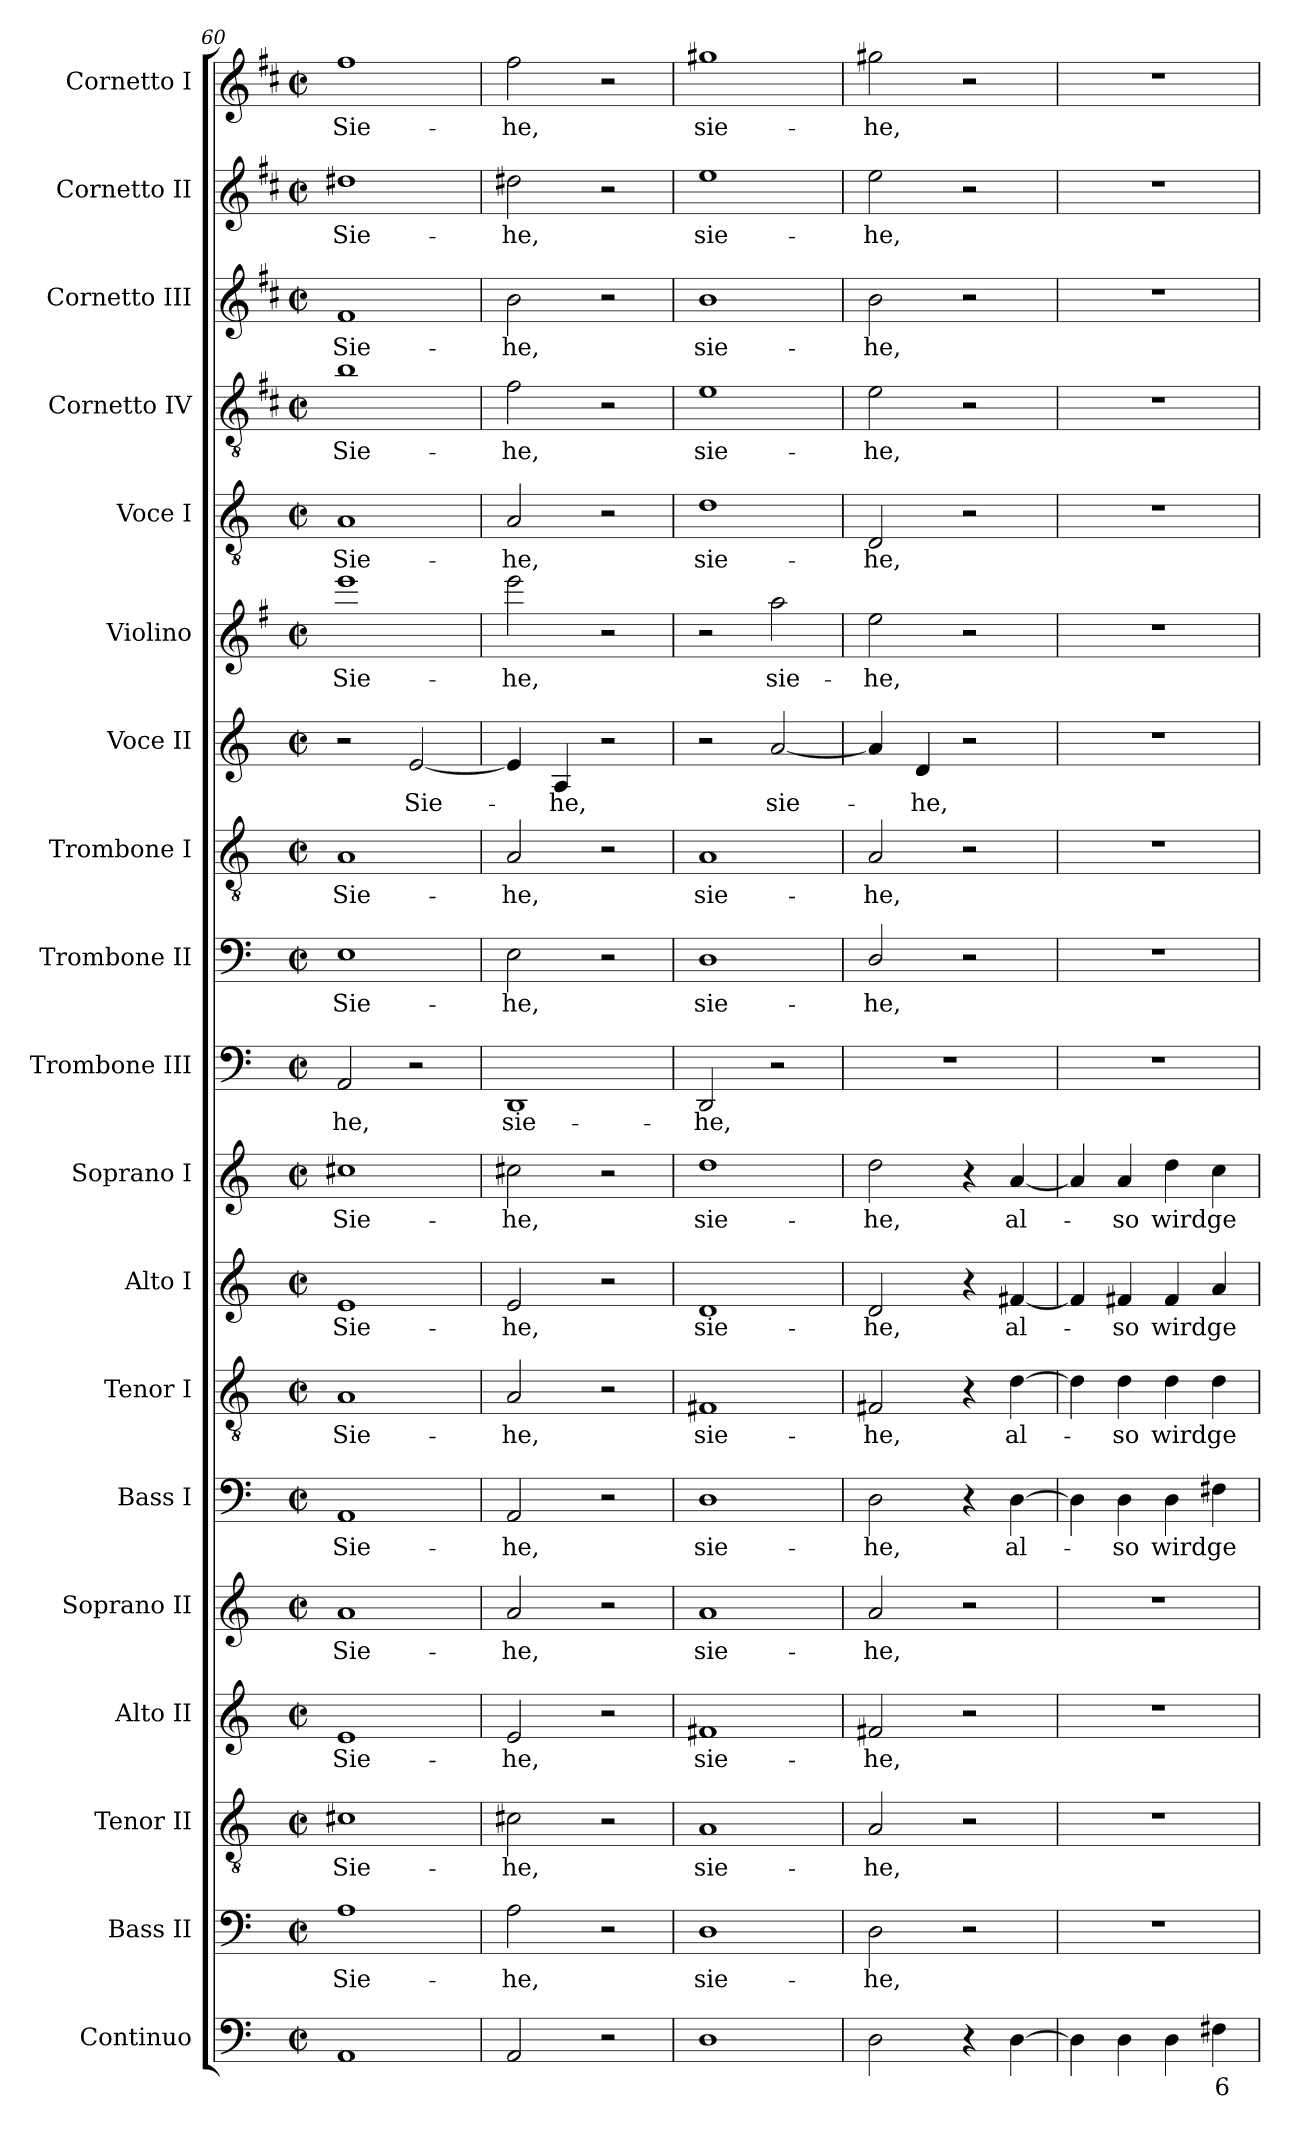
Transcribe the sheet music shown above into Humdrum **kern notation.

**kern	**text	**kern	**text	**kern	**text	**kern	**text	**kern	**text	**kern	**text	**kern	**text	**kern	**text	**kern	**text	**kern	**text	**kern	**text	**kern	**text	**kern	**text	**kern	**text	**kern	**text	**kern	**text	**kern	**text	**kern	**text	**kern	**text
*part19	*part19	*part18	*part18	*part17	*part17	*part16	*part16	*part15	*part15	*part14	*part14	*part13	*part13	*part12	*part12	*part11	*part11	*part10	*part10	*part9	*part9	*part8	*part8	*part7	*part7	*part6	*part6	*part5	*part5	*part4	*part4	*part3	*part3	*part2	*part2	*part1	*part1
*staff19	*staff19	*staff18	*staff18	*staff17	*staff17	*staff16	*staff16	*staff15	*staff15	*staff14	*staff14	*staff13	*staff13	*staff12	*staff12	*staff11	*staff11	*staff10	*staff10	*staff9	*staff9	*staff8	*staff8	*staff7	*staff7	*staff6	*staff6	*staff5	*staff5	*staff4	*staff4	*staff3	*staff3	*staff2	*staff2	*staff1	*staff1
*I"Continuo	*	*I"Bass II	*	*I"Tenor II	*	*I"Alto II	*	*I"Soprano II	*	*I"Bass I	*	*I"Tenor I	*	*I"Alto I	*	*I"Soprano I	*	*I"Trombone III	*	*I"Trombone II	*	*I"Trombone I	*	*I"Voce II	*	*I"Violino	*	*I"Voce I	*	*I"Cornetto IV	*	*I"Cornetto III	*	*I"Cornetto II	*	*I"Cornetto I	*
*	*	*I'B	*	*I'T	*	*I'A	*	*I'S	*	*I'B	*	*I'T	*	*I'A	*	*I'S	*	*	*	*I'T	*	*I'T	*	*	*	*	*	*	*	*	*	*	*	*	*	*	*
*clefF4	*	*clefF4	*	*clefGv2	*	*clefG2	*	*clefG2	*	*clefF4	*	*clefGv2	*	*clefG2	*	*clefG2	*	*clefF4	*	*clefF4	*	*clefGv2	*	*clefG2	*	*clefG2	*	*clefGv2	*	*clefGv2	*	*clefG2	*	*clefG2	*	*clefG2	*
*	*	*	*	*	*	*	*	*	*	*	*	*	*	*	*	*	*	*	*	*	*	*	*	*	*	*ITrd4c7	*	*	*	*ITrd1c2	*	*ITrd1c2	*	*ITrd1c2	*	*ITrd1c2	*
*k[]	*	*k[]	*	*k[]	*	*k[]	*	*k[]	*	*k[]	*	*k[]	*	*k[]	*	*k[]	*	*k[]	*	*k[]	*	*k[]	*	*k[]	*	*k[]	*	*k[]	*	*k[]	*	*k[]	*	*k[]	*	*k[]	*
*C:	*	*C:	*	*C:	*	*C:	*	*C:	*	*C:	*	*C:	*	*C:	*	*C:	*	*C:	*	*C:	*	*C:	*	*C:	*	*C:	*	*C:	*	*C:	*	*C:	*	*C:	*	*C:	*
*M2/2	*	*M2/2	*	*M2/2	*	*M2/2	*	*M2/2	*	*M2/2	*	*M2/2	*	*M2/2	*	*M2/2	*	*M2/2	*	*M2/2	*	*M2/2	*	*M2/2	*	*M2/2	*	*M2/2	*	*M2/2	*	*M2/2	*	*M2/2	*	*M2/2	*
*met(c|)	*	*met(c|)	*	*met(c|)	*	*met(c|)	*	*met(c|)	*	*met(c|)	*	*met(c|)	*	*met(c|)	*	*met(c|)	*	*met(c|)	*	*met(c|)	*	*met(c|)	*	*met(c|)	*	*met(c|)	*	*met(c|)	*	*met(c|)	*	*met(c|)	*	*met(c|)	*	*met(c|)	*
=60	=60	=60	=60	=60	=60	=60	=60	=60	=60	=60	=60	=60	=60	=60	=60	=60	=60	=60	=60	=60	=60	=60	=60	=60	=60	=60	=60	=60	=60	=60	=60	=60	=60	=60	=60	=60	=60
!	!	!	!LO:LY:b	!	!LO:LY:b	!	!LO:LY:b	!	!LO:LY:b	!	!LO:LY:b	!	!LO:LY:b	!	!LO:LY:b	!	!LO:LY:b	!	!LO:LY:b	!	!LO:LY:b	!	!LO:LY:b	!	!	!	!LO:LY:b	!	!LO:LY:b	!	!LO:LY:b	!	!LO:LY:b	!	!LO:LY:b	!	!LO:LY:b
1AA	.	1A	Sie-	1c#X	Sie-	1e	Sie-	1a	Sie-	1AA	Sie-	1A	Sie-	1e	Sie-	1cc#X	Sie-	2AA	-he,	1E	Sie-	1A	Sie-	2r	.	1aa	Sie-	1A	Sie-	1a	Sie-	1e	Sie-	1cc#X	Sie-	1ee	Sie-
!	!	!	!	!	!	!	!	!	!	!	!	!	!	!	!	!	!	!	!	!	!	!	!	!	!LO:LY:b	!	!	!	!	!	!	!	!	!	!	!	!
.	.	.	.	.	.	.	.	.	.	.	.	.	.	.	.	.	.	2r	.	.	.	.	.	[2e	Sie-	.	.	.	.	.	.	.	.	.	.	.	.
=61	=61	=61	=61	=61	=61	=61	=61	=61	=61	=61	=61	=61	=61	=61	=61	=61	=61	=61	=61	=61	=61	=61	=61	=61	=61	=61	=61	=61	=61	=61	=61	=61	=61	=61	=61	=61	=61
!	!	!	!LO:LY:b	!	!LO:LY:b	!	!LO:LY:b	!	!LO:LY:b	!	!LO:LY:b	!	!LO:LY:b	!	!LO:LY:b	!	!LO:LY:b	!	!LO:LY:b	!	!LO:LY:b	!	!LO:LY:b	!	!	!	!LO:LY:b	!	!LO:LY:b	!	!LO:LY:b	!	!LO:LY:b	!	!LO:LY:b	!	!LO:LY:b
2AA	.	2A	-he,	2c#X	-he,	2e	-he,	2a	-he,	2AA	-he,	2A	-he,	2e	-he,	2cc#X	-he,	1DD	sie-	2E	-he,	2A	-he,	4e]	.	2aa	-he,	2A	-he,	2e	-he,	2a	-he,	2cc#X	-he,	2ee	-he,
!	!	!	!	!	!	!	!	!	!	!	!	!	!	!	!	!	!	!	!	!	!	!	!	!	!LO:LY:b	!	!	!	!	!	!	!	!	!	!	!	!
.	.	.	.	.	.	.	.	.	.	.	.	.	.	.	.	.	.	.	.	.	.	.	.	4A	he,	.	.	.	.	.	.	.	.	.	.	.	.
2r	.	2r	.	2r	.	2r	.	2r	.	2r	.	2r	.	2r	.	2r	.	.	.	2r	.	2r	.	2r	.	2r	.	2r	.	2r	.	2r	.	2r	.	2r	.
=62	=62	=62	=62	=62	=62	=62	=62	=62	=62	=62	=62	=62	=62	=62	=62	=62	=62	=62	=62	=62	=62	=62	=62	=62	=62	=62	=62	=62	=62	=62	=62	=62	=62	=62	=62	=62	=62
!	!	!	!LO:LY:b	!	!LO:LY:b	!	!LO:LY:b	!	!LO:LY:b	!	!LO:LY:b	!	!LO:LY:b	!	!LO:LY:b	!	!LO:LY:b	!	!LO:LY:b	!	!LO:LY:b	!	!LO:LY:b	!	!	!	!	!	!LO:LY:b	!	!LO:LY:b	!	!LO:LY:b	!	!LO:LY:b	!	!LO:LY:b
1D	.	1D	sie-	1A	sie-	1f#X	sie-	1a	sie-	1D	sie-	1F#X	sie-	1d	sie-	1dd	sie-	2DD	-he,	1D	sie-	1A	sie-	2r	.	2r	.	1d	sie-	1d	sie-	1a	sie-	1dd	sie-	1ff#X	sie-
!	!	!	!	!	!	!	!	!	!	!	!	!	!	!	!	!	!	!	!	!	!	!	!	!	!LO:LY:b	!	!LO:LY:b	!	!	!	!	!	!	!	!	!	!
.	.	.	.	.	.	.	.	.	.	.	.	.	.	.	.	.	.	2r	.	.	.	.	.	[2a	sie-	2dd	sie-	.	.	.	.	.	.	.	.	.	.
=63	=63	=63	=63	=63	=63	=63	=63	=63	=63	=63	=63	=63	=63	=63	=63	=63	=63	=63	=63	=63	=63	=63	=63	=63	=63	=63	=63	=63	=63	=63	=63	=63	=63	=63	=63	=63	=63
!	!	!	!LO:LY:b	!	!LO:LY:b	!	!LO:LY:b	!	!LO:LY:b	!	!LO:LY:b	!	!LO:LY:b	!	!LO:LY:b	!	!LO:LY:b	!	!	!	!LO:LY:b	!	!LO:LY:b	!	!	!	!LO:LY:b	!	!LO:LY:b	!	!LO:LY:b	!	!LO:LY:b	!	!LO:LY:b	!	!LO:LY:b
2D	.	2D	-he,	2A	-he,	2f#X	-he,	2a	-he,	2D	-he,	2F#X	-he,	2d	-he,	2dd	-he,	1r	.	2D/	-he,	2A	-he,	4a]	.	2a	-he,	2D	-he,	2d	-he,	2a	-he,	2dd	-he,	2ff#X	-he,
!	!	!	!	!	!	!	!	!	!	!	!	!	!	!	!	!	!	!	!	!	!	!	!	!	!LO:LY:b	!	!	!	!	!	!	!	!	!	!	!	!
.	.	.	.	.	.	.	.	.	.	.	.	.	.	.	.	.	.	.	.	.	.	.	.	4d	he,	.	.	.	.	.	.	.	.	.	.	.	.
4r	.	2r	.	2r	.	2r	.	2r	.	4r	.	4r	.	4r	.	4r	.	.	.	2r	.	2r	.	2r	.	2r	.	2r	.	2r	.	2r	.	2r	.	2r	.
!	!	!	!	!	!	!	!	!	!	!	!LO:LY:b	!	!LO:LY:b	!	!LO:LY:b	!	!LO:LY:b	!	!	!	!	!	!	!	!	!	!	!	!	!	!	!	!	!	!	!	!
[4D	.	.	.	.	.	.	.	.	.	[4D	al-	[4d	al-	[4f#X	al-	[4a	al-	.	.	.	.	.	.	.	.	.	.	.	.	.	.	.	.	.	.	.	.
=64	=64	=64	=64	=64	=64	=64	=64	=64	=64	=64	=64	=64	=64	=64	=64	=64	=64	=64	=64	=64	=64	=64	=64	=64	=64	=64	=64	=64	=64	=64	=64	=64	=64	=64	=64	=64	=64
4D]	.	1r	.	1r	.	1r	.	1r	.	4D]	.	4d]	.	4f#]	.	4a]	.	1r	.	1r	.	1r	.	1r	.	1r	.	1r	.	1r	.	1r	.	1r	.	1r	.
!	!	!	!	!	!	!	!	!	!	!	!LO:LY:b	!	!LO:LY:b	!	!LO:LY:b	!	!LO:LY:b	!	!	!	!	!	!	!	!	!	!	!	!	!	!	!	!	!	!	!	!
4D	.	.	.	.	.	.	.	.	.	4D	so	4d	so	4f#	so	4a	so	.	.	.	.	.	.	.	.	.	.	.	.	.	.	.	.	.	.	.	.
!	!	!	!	!	!	!	!	!	!	!	!LO:LY:b	!	!LO:LY:b	!	!LO:LY:b	!	!LO:LY:b	!	!	!	!	!	!	!	!	!	!	!	!	!	!	!	!	!	!	!	!
4D	.	.	.	.	.	.	.	.	.	4D	wird	4d	wird	4f#	wird	4dd	wird	.	.	.	.	.	.	.	.	.	.	.	.	.	.	.	.	.	.	.	.
!	!LO:LY:b	!	!	!	!	!	!	!	!	!	!LO:LY:b	!	!LO:LY:b	!	!LO:LY:b	!	!LO:LY:b	!	!	!	!	!	!	!	!	!	!	!	!	!	!	!	!	!	!	!	!
4F#X	6	.	.	.	.	.	.	.	.	4F#X	ge-	4d	ge-	4a	ge-	4cc	ge-	.	.	.	.	.	.	.	.	.	.	.	.	.	.	.	.	.	.	.	.
=	=	=	=	=	=	=	=	=	=	=	=	=	=	=	=	=	=	=	=	=	=	=	=	=	=	=	=	=	=	=	=	=	=	=	=	=	=
*-	*-	*-	*-	*-	*-	*-	*-	*-	*-	*-	*-	*-	*-	*-	*-	*-	*-	*-	*-	*-	*-	*-	*-	*-	*-	*-	*-	*-	*-	*-	*-	*-	*-	*-	*-	*-	*-
